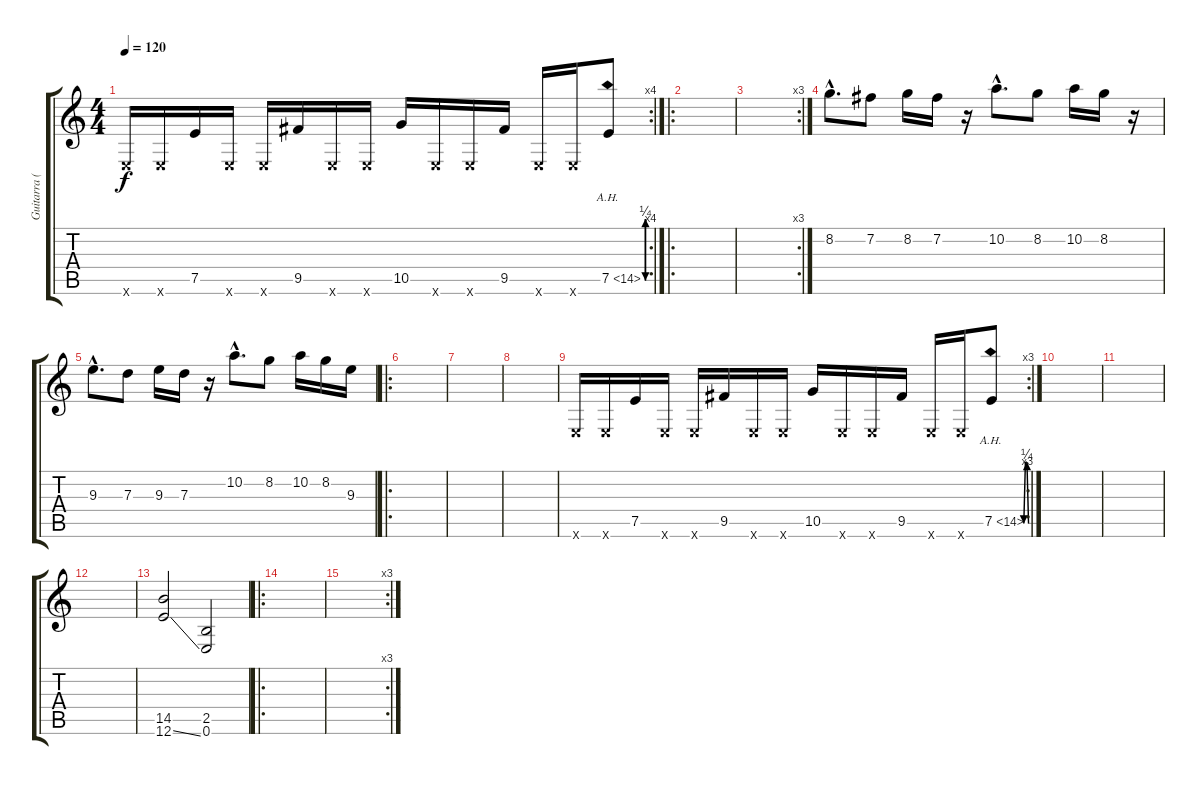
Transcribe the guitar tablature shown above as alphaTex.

\track ("Guitarra (otro lead)" "Guitarra (") {instrument distortionguitar}
\staff {score tabs}
\tuning (E4 B3 G3 D3 A2 E2) {hide}
\rc 4
\ts (4 4)
\tempo 120
\clef g2
\ks c
0.6{x}.16{dy f} 0.6{x}.16 7.5.16 0.6{x}.16 0.6{x}.16 9.5.16 0.6{x}.16 0.6{x}.16 10.5.16 0.6{x}.16 0.6{x}.16 9.5.16 0.6{x}.16 0.6{x}.16 7.5{be (custom 0 0 15 1 30 1 45 0 60 0) ah 7}.8 |
\ro
|
\rc 3
|
8.2{hac}.8{d} 7.2.8 8.2.16 7.2.16 r.16 10.2{hac}.8{d} 8.2.8 10.2.16 8.2.16 r.16 |
9.3{hac}.8{d} 7.3.8 9.3.16 7.3.16 r.16 10.2{hac}.8{d} 8.2.8 10.2.16 8.2.16 9.3.16 |
\ro
|
|
|
\rc 3
0.6{x}.16 0.6{x}.16 7.5.16 0.6{x}.16 0.6{x}.16 9.5.16 0.6{x}.16 0.6{x}.16 10.5.16 0.6{x}.16 0.6{x}.16 9.5.16 0.6{x}.16 0.6{x}.16 7.5{be (custom 0 0 15 1 30 1 45 0 60 0) ah 7}.8 |
|
|
|
(14.5 12.6{ss}).2 (2.5 0.6).2 |
\ro
|
\rc 3
